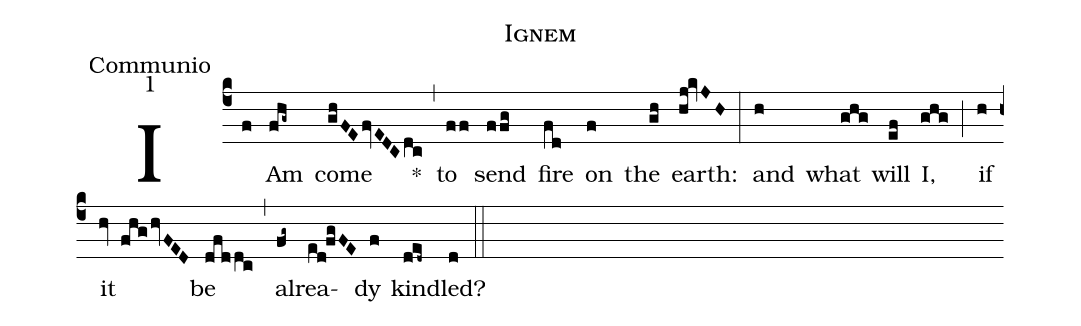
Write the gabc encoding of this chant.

name:Ignem;
office-part:Communio;
mode:1;
%%
(c4) I(f) Am(fhg~) come(ghFE/fvEDCdc) *(,) to(ff) send(ffg) fire(fd) on(f) the(gh) earth:(hj!kvJH) (:) and(h) what(ghg) will(ef) I,(ghg) (;) if(h) it(hv fhg/hvFED) be(dfddc) (,) al(fg~)rea(ed!fgFE)dy(f) kind(ded~)led?(d) (::)
